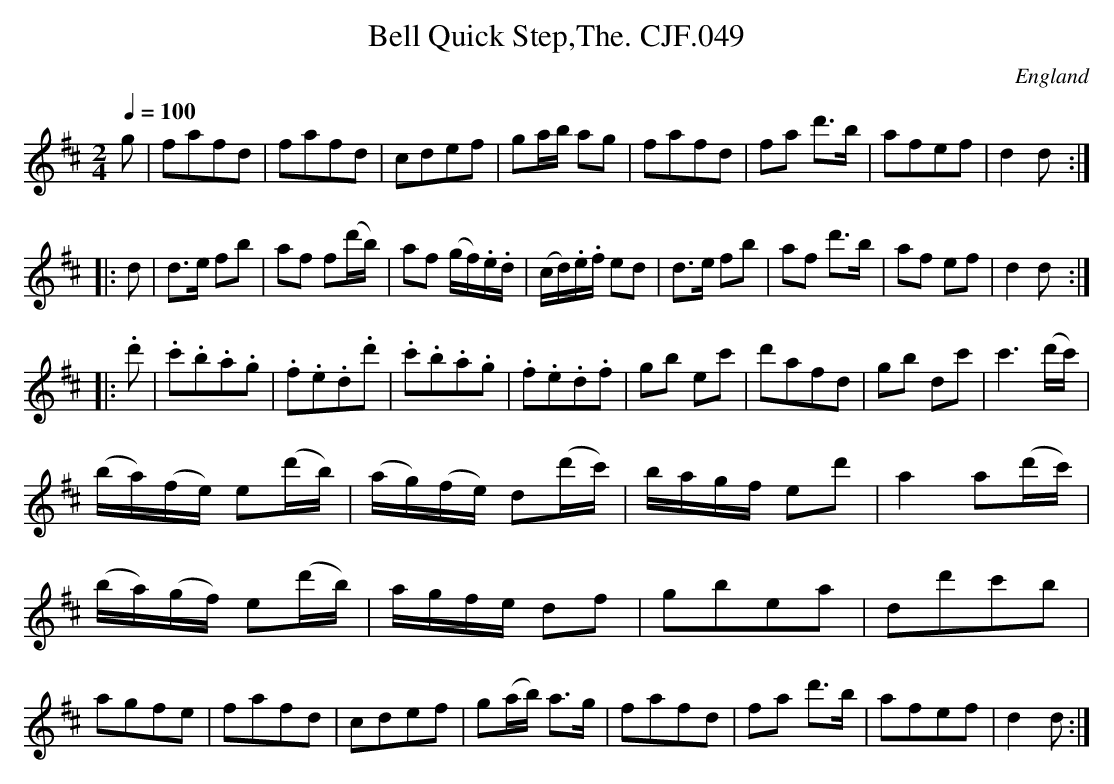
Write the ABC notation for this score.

X:1
T:Bell Quick Step,The. CJF.049
O:England
M:2/4
L:1/8
Q:1/4=100
K:D major
g|fafd|fafd|cdef|ga/b/ ag|\
fafd|fa d'>b|afef|d2d:|!
|:d|d>e fb|af f(d'/b/)|af (g/f/).e/.d/|\
(c/d/).e/.f/ ed|d>e fb|af d'>b|af ef|d2d:|!
|:.d'|.c'.b.a.g|.f.e.d.d'|.c'.b.a.g|.f.e.d.f|\
gb ec'|d'afd|gb dc'|c'3(d'/c'/)|!
(b/a/)(f/e/) e(d'/b/)|(a/g/)(f/e/) d(d'/c'/)|\
b/a/g/f/ ed'|a2a(d'/c'/)|!
(b/a/)(g/f/) e(d'/b/)|a/g/f/e/ df|gbea|dd'c'b|agfe|fafd|
cdef|g(a/b/) a>g|fafd|fa d'>b|afef|d2d:|
